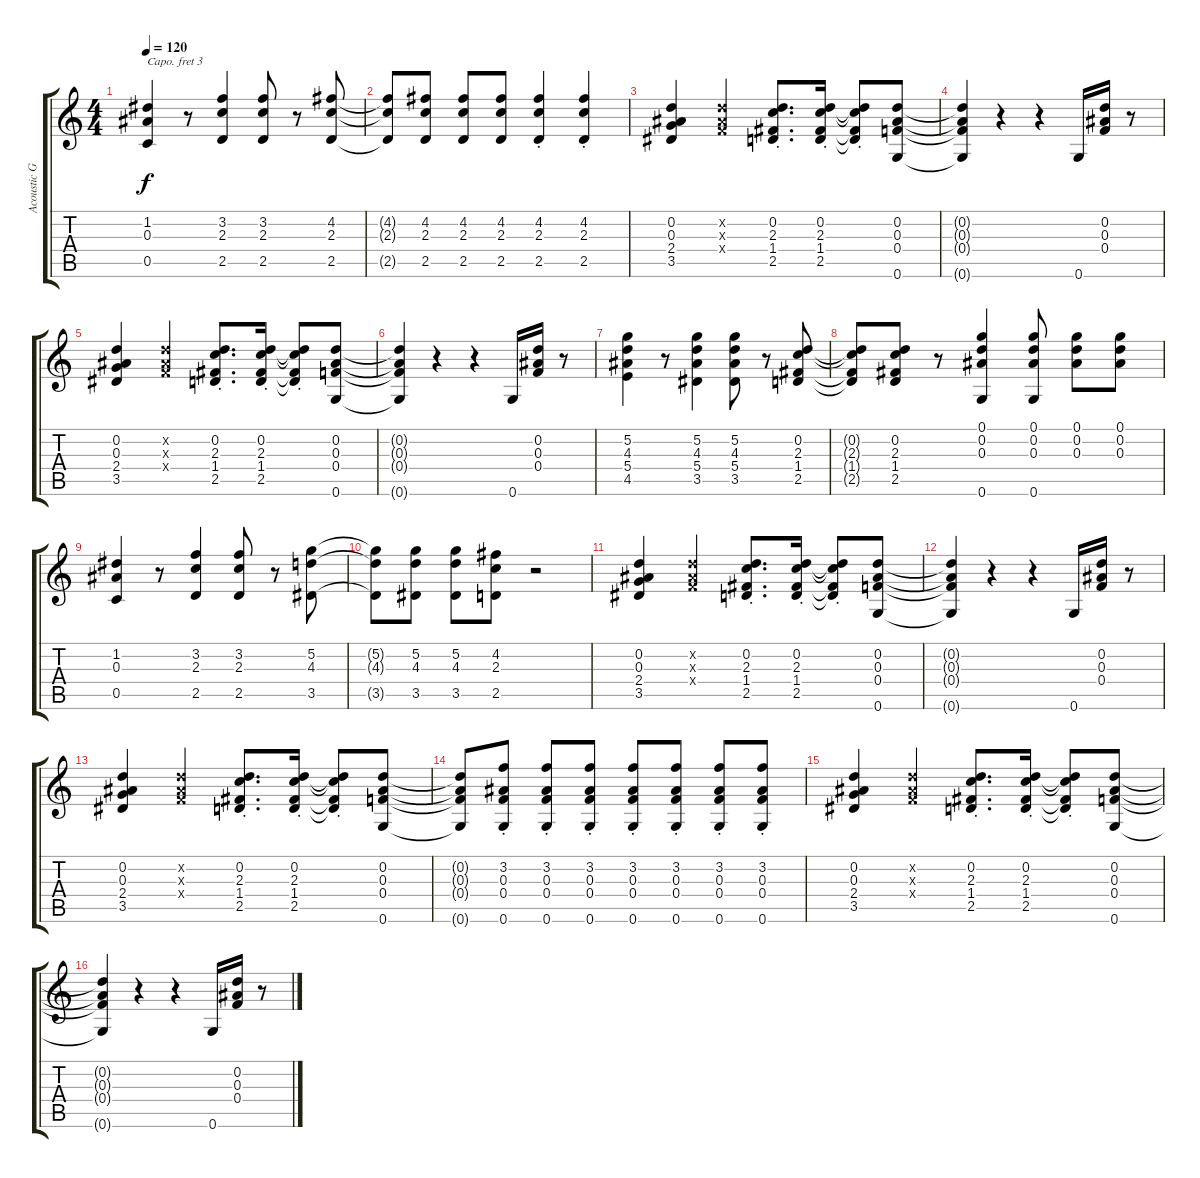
\track ("Acoustic Guitar (Capo 3)" "Acoustic G") {instrument acousticguitarsteel}
\staff {score tabs}
\capo 3
\tuning (E4 B3 G3 D3 A2 E2) {hide}
\ts (4 4)
\tempo 120
\clef g2
\ks c
(1.2 0.3 0.5).4{dy f} r.8 (3.2 2.3 2.5).4 (3.2 2.3 2.5).8 r.8 (4.2 2.3 2.5).8 |
(4.2{t} 2.3{t} 2.5{t}).8 (4.2 2.3 2.5).8 (4.2 2.3 2.5).8 (4.2 2.3 2.5).8 (4.2{st} 2.3{st} 2.5{st}).4 (4.2{st} 2.3{st} 2.5{st}).4 |
(0.2 0.3 2.4 3.5).4 (0.2{x} 0.3{x} 0.4{x}).4 (0.2{st} 2.3{st} 1.4{st} 2.5{st}).8{d} (0.2{st} 2.3{st} 1.4{st} 2.5{st}).16 (0.2{st t} 2.3{st t} 1.4{st t} 2.5{st t}).8 (0.2 0.3 0.4 0.6).8 |
(0.2{t} 0.3{t} 0.4{t} 0.6{t}).4 r.4 r.4 0.6.16 (0.2 0.3 0.4).16 r.8 |
(0.2 0.3 2.4 3.5).4 (0.2{x} 0.3{x} 0.4{x}).4 (0.2{st} 2.3{st} 1.4{st} 2.5{st}).8{d} (0.2{st} 2.3{st} 1.4{st} 2.5{st}).16 (0.2{st t} 2.3{st t} 1.4{st t} 2.5{st t}).8 (0.2 0.3 0.4 0.6).8 |
(0.2{t} 0.3{t} 0.4{t} 0.6{t}).4 r.4 r.4 0.6.16 (0.2 0.3 0.4).16 r.8 |
(5.2 4.3 5.4 4.5).4 r.8 (5.2 4.3 5.4 3.5).4 (5.2 4.3 5.4 3.5).8 r.8 (0.2 2.3 1.4 2.5).8 |
(0.2{t} 2.3{t} 1.4{t} 2.5{t}).8 (0.2 2.3 1.4 2.5).8 r.8 (0.1 0.2 0.3 0.6).4 (0.1 0.2 0.3 0.6).8 (0.1 0.2 0.3).8 (0.1 0.2 0.3).8 |
(1.2 0.3 0.5).4 r.8 (3.2 2.3 2.5).4 (3.2 2.3 2.5).8 r.8 (5.2 4.3 3.5).8 |
(5.2{t} 4.3{t} 3.5{t}).8 (5.2 4.3 3.5).8 (5.2 4.3 3.5).8 (4.2 2.3 2.5).8 r.2 |
(0.2 0.3 2.4 3.5).4 (0.2{x} 0.3{x} 0.4{x}).4 (0.2{st} 2.3{st} 1.4{st} 2.5{st}).8{d} (0.2{st} 2.3{st} 1.4{st} 2.5{st}).16 (0.2{st t} 2.3{st t} 1.4{st t} 2.5{st t}).8 (0.2 0.3 0.4 0.6).8 |
(0.2{t} 0.3{t} 0.4{t} 0.6{t}).4 r.4 r.4 0.6.16 (0.2 0.3 0.4).16 r.8 |
(0.2 0.3 2.4 3.5).4 (0.2{x} 0.3{x} 0.4{x}).4 (0.2{st} 2.3{st} 1.4{st} 2.5{st}).8{d} (0.2{st} 2.3{st} 1.4{st} 2.5{st}).16 (0.2{st t} 2.3{st t} 1.4{st t} 2.5{st t}).8 (0.2 0.3 0.4 0.6).8 |
(0.2{t} 0.3{t} 0.4{t} 0.6{t}).8 (3.2{st} 0.3{st} 0.4{st} 0.6{st}).8 (3.2{st} 0.3{st} 0.4{st} 0.6{st}).8 (3.2{st} 0.3{st} 0.4{st} 0.6{st}).8 (3.2{st} 0.3{st} 0.4{st} 0.6{st}).8 (3.2{st} 0.3{st} 0.4{st} 0.6{st}).8 (3.2{st} 0.3{st} 0.4{st} 0.6{st}).8 (3.2{st} 0.3{st} 0.4{st} 0.6{st}).8 |
(0.2 0.3 2.4 3.5).4 (0.2{x} 0.3{x} 0.4{x}).4 (0.2{st} 2.3{st} 1.4{st} 2.5{st}).8{d} (0.2{st} 2.3{st} 1.4{st} 2.5{st}).16 (0.2{st t} 2.3{st t} 1.4{st t} 2.5{st t}).8 (0.2 0.3 0.4 0.6).8 |
(0.2{t} 0.3{t} 0.4{t} 0.6{t}).4 r.4 r.4 0.6.16 (0.2 0.3 0.4).16 r.8
